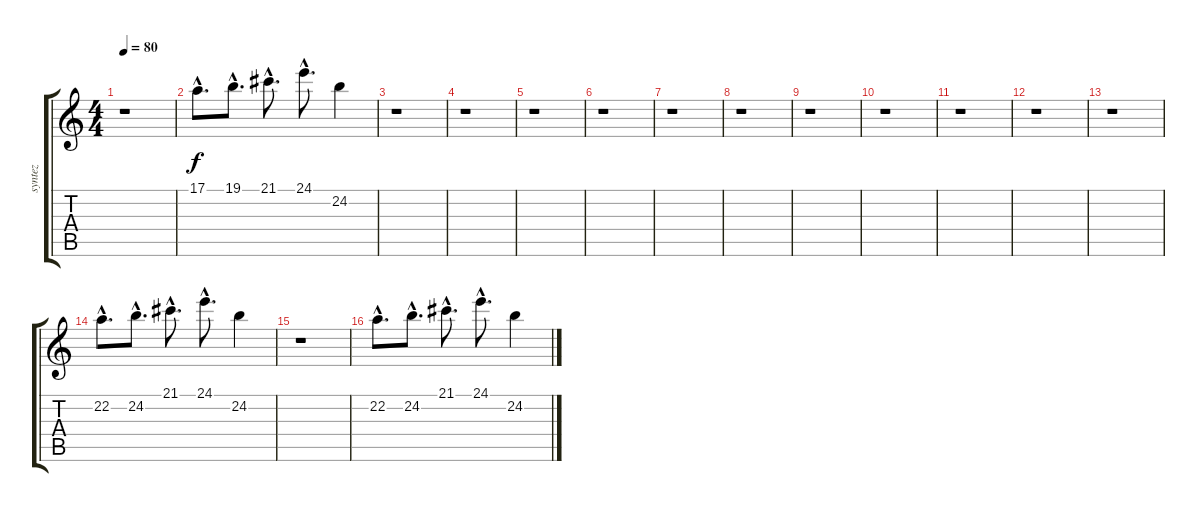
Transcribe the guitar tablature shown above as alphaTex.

\track ("syntez" "syntez") {instrument acousticgrandpiano}
\staff {score tabs}
\tuning (E4 B3 G3 D3 A2 E2) {hide}
\ts (4 4)
\tempo 80
\clef g2
\ks c
r.1{dy f} |
17.1{hac}.8{d} 19.1{hac}.8{d} 21.1{hac}.8{d} 24.1{hac}.8{d} 24.2.4 |
r.1 |
r.1 |
r.1 |
r.1 |
r.1 |
r.1 |
r.1 |
r.1 |
r.1 |
r.1 |
r.1 |
22.2{hac}.8{d} 24.2{hac}.8{d} 21.1{hac}.8{d} 24.1{hac}.8{d} 24.2.4 |
r.1 |
22.2{hac}.8{d} 24.2{hac}.8{d} 21.1{hac}.8{d} 24.1{hac}.8{d} 24.2.4
